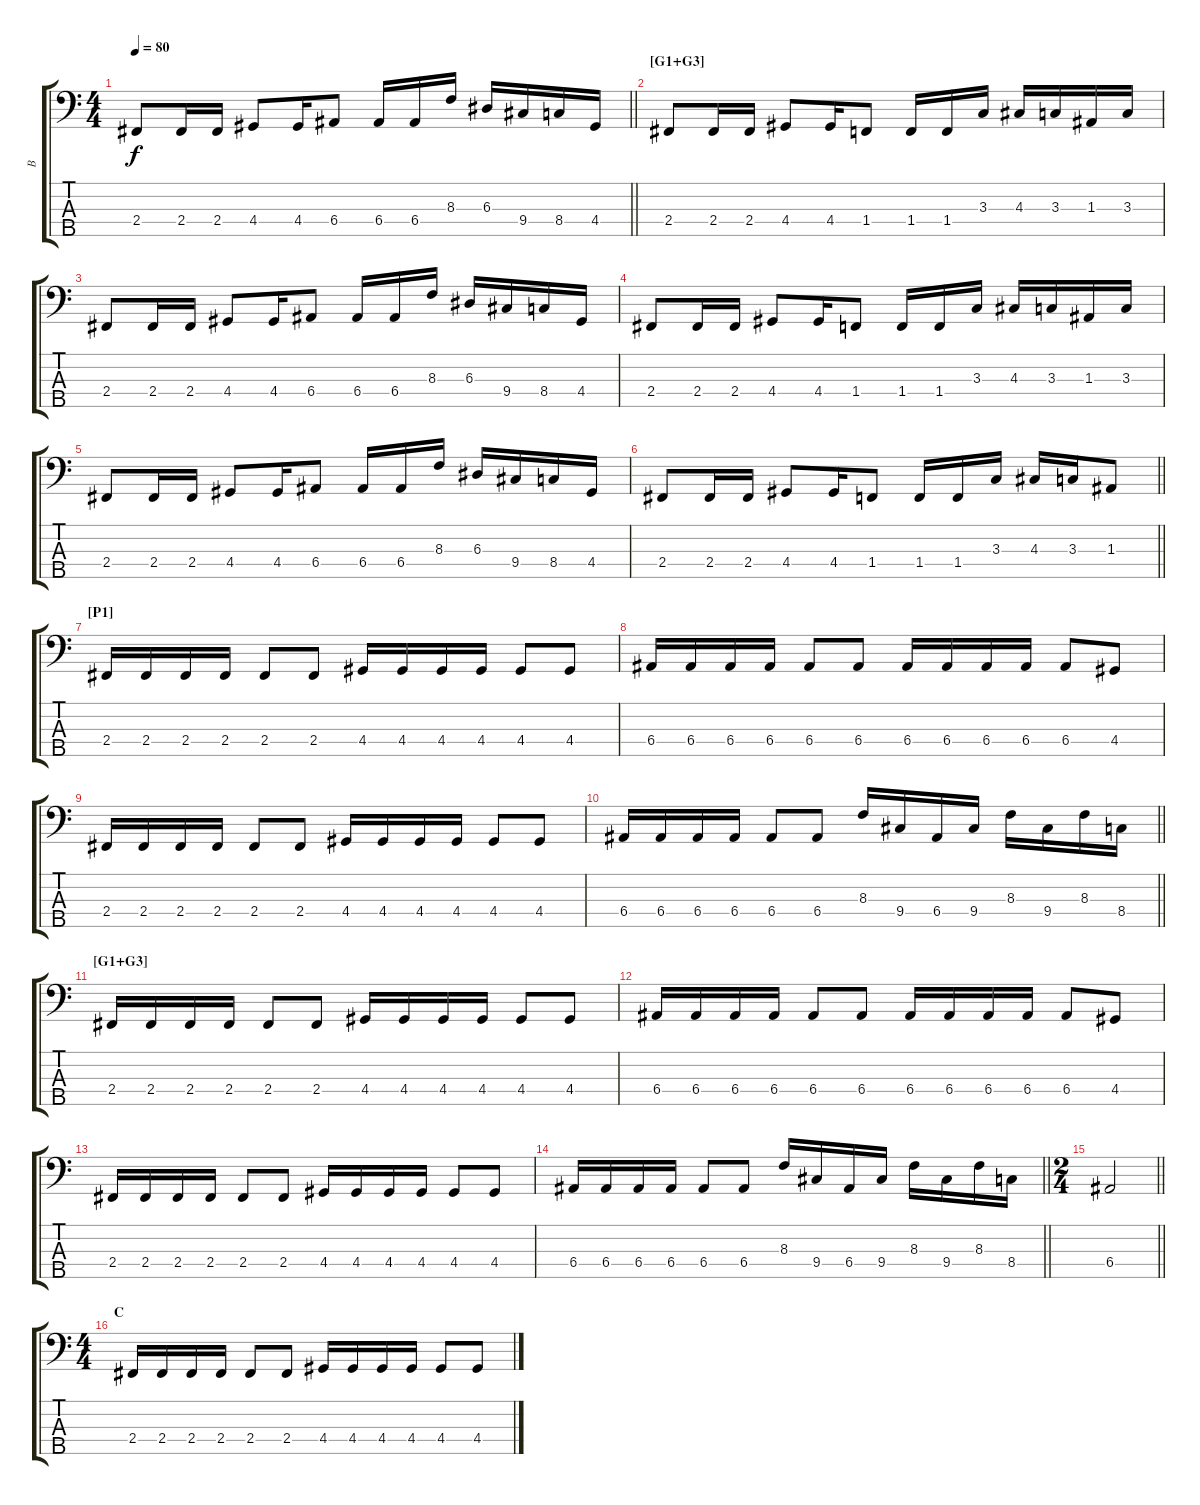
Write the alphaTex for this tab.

\track ("B" "B") {instrument electricbassfinger}
\staff {score tabs}
\tuning (G2 D2 A1 E1 B0) {hide}
\ts (4 4)
\tempo 80
\clef f4
\barLineRight lightlight
\ks c
2.4.8{dy f} 2.4.16 2.4.16 4.4.8 4.4.16 6.4.8 6.4.16 6.4.16 8.3.16 6.3.16 9.4.16 8.4.16 4.4.16 |
\section ("" "[G1+G3]")
2.4.8 2.4.16 2.4.16 4.4.8 4.4.16 1.4.8 1.4.16 1.4.16 3.3.16 4.3.16 3.3.16 1.3.16 3.3.16 |
2.4.8 2.4.16 2.4.16 4.4.8 4.4.16 6.4.8 6.4.16 6.4.16 8.3.16 6.3.16 9.4.16 8.4.16 4.4.16 |
2.4.8 2.4.16 2.4.16 4.4.8 4.4.16 1.4.8 1.4.16 1.4.16 3.3.16 4.3.16 3.3.16 1.3.16 3.3.16 |
2.4.8 2.4.16 2.4.16 4.4.8 4.4.16 6.4.8 6.4.16 6.4.16 8.3.16 6.3.16 9.4.16 8.4.16 4.4.16 |
\barLineRight lightlight
2.4.8 2.4.16 2.4.16 4.4.8 4.4.16 1.4.8 1.4.16 1.4.16 3.3.16 4.3.16 3.3.16 1.3.8 |
\section ("" "[P1]")
2.4.16 2.4.16 2.4.16 2.4.16 2.4.8 2.4.8 4.4.16 4.4.16 4.4.16 4.4.16 4.4.8 4.4.8 |
6.4.16 6.4.16 6.4.16 6.4.16 6.4.8 6.4.8 6.4.16 6.4.16 6.4.16 6.4.16 6.4.8 4.4.8 |
2.4.16 2.4.16 2.4.16 2.4.16 2.4.8 2.4.8 4.4.16 4.4.16 4.4.16 4.4.16 4.4.8 4.4.8 |
\barLineRight lightlight
6.4.16 6.4.16 6.4.16 6.4.16 6.4.8 6.4.8 8.3.16 9.4.16 6.4.16 9.4.16 8.3.16 9.4.16 8.3.16 8.4.16 |
\section ("" "[G1+G3]")
2.4.16 2.4.16 2.4.16 2.4.16 2.4.8 2.4.8 4.4.16 4.4.16 4.4.16 4.4.16 4.4.8 4.4.8 |
6.4.16 6.4.16 6.4.16 6.4.16 6.4.8 6.4.8 6.4.16 6.4.16 6.4.16 6.4.16 6.4.8 4.4.8 |
2.4.16 2.4.16 2.4.16 2.4.16 2.4.8 2.4.8 4.4.16 4.4.16 4.4.16 4.4.16 4.4.8 4.4.8 |
\barLineRight lightlight
6.4.16 6.4.16 6.4.16 6.4.16 6.4.8 6.4.8 8.3.16 9.4.16 6.4.16 9.4.16 8.3.16 9.4.16 8.3.16 8.4.16 |
\ts (2 4)
\section ("" "")
\barLineRight lightlight
6.4.2 |
\ts (4 4)
\section ("" "C")
2.4.16 2.4.16 2.4.16 2.4.16 2.4.8 2.4.8 4.4.16 4.4.16 4.4.16 4.4.16 4.4.8 4.4.8
